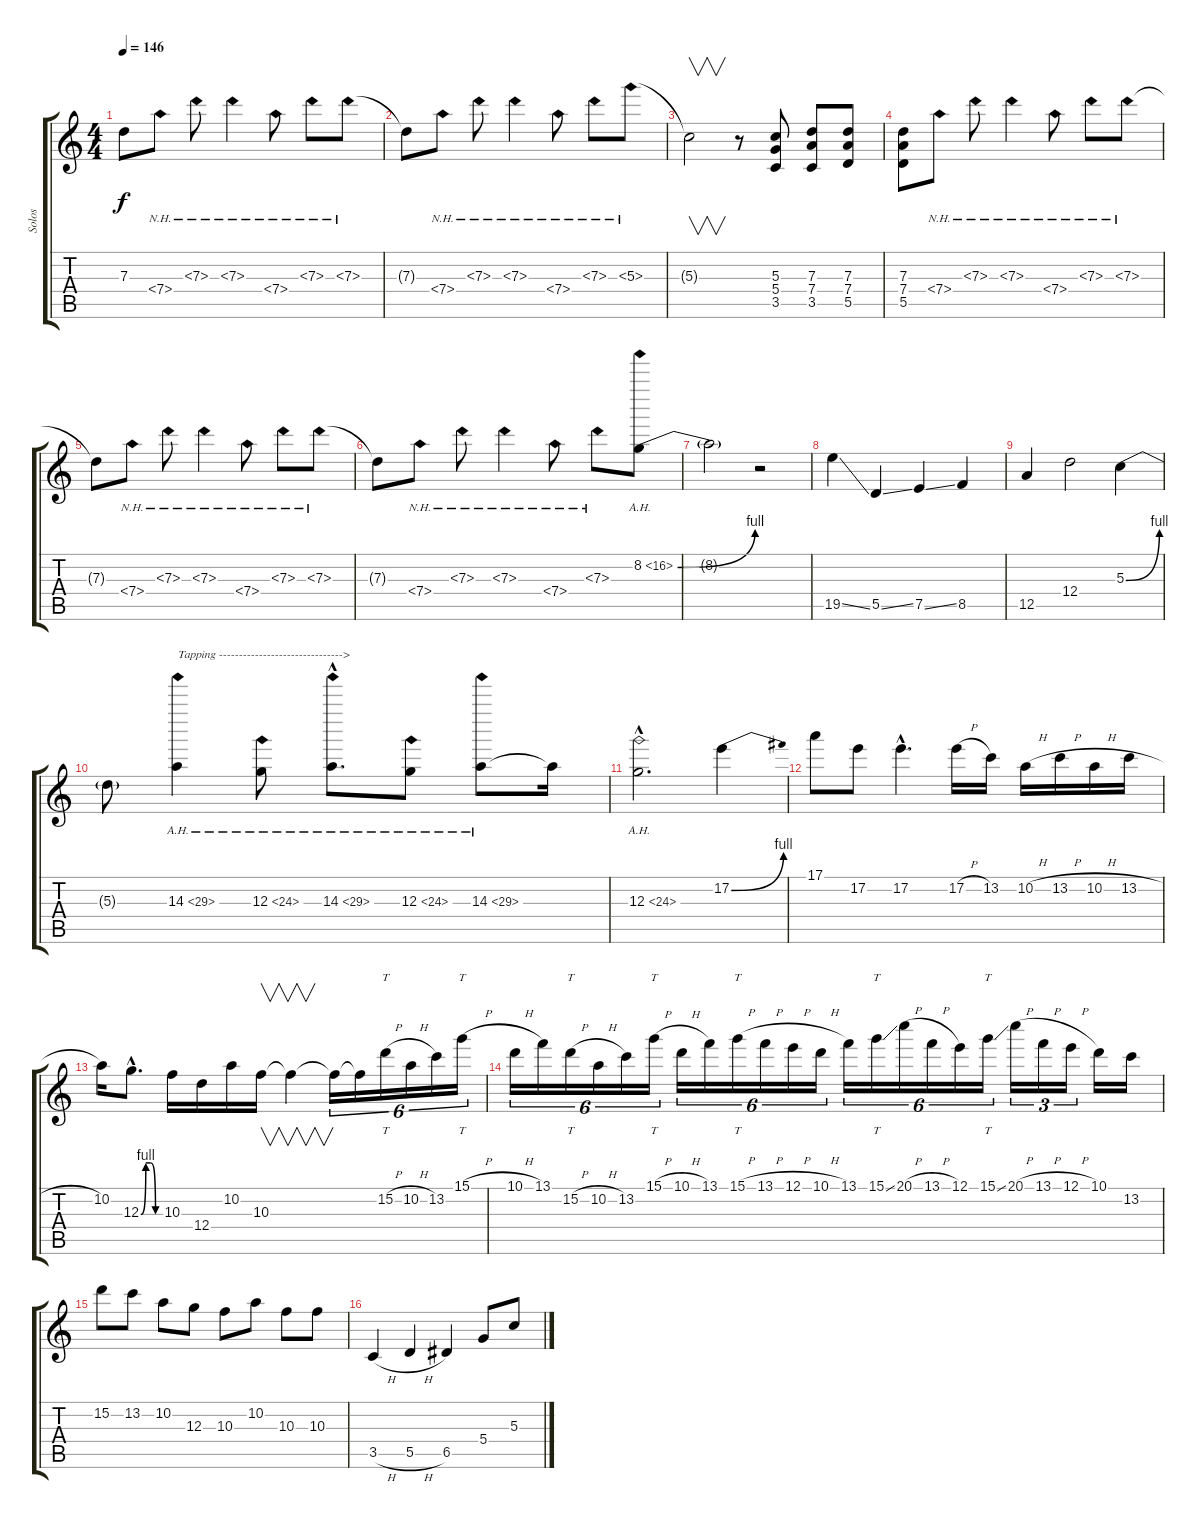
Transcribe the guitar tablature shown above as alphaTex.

\track ("Solos" "Solos") {instrument distortionguitar}
\staff {score tabs}
\tuning (E4 B3 G3 D3 A2 E2) {hide}
\ts (4 4)
\tempo 146
\clef g2
\ks c
7.3{t}.8{dy f} 7.4{nh}.8 7.3{nh}.8 7.3{nh}.4 7.4{nh}.8 7.3{nh}.8 7.3{nh}.8 |
7.3{t}.8 7.4{nh}.8 7.3{nh}.8 7.3{nh}.4 7.4{nh}.8 7.3{nh}.8 5.3{nh}.8 |
5.3{t}.2{v} r.8 (5.3 5.4 3.5).8 (7.3 7.4 3.5).8 (7.3 7.4 5.5).8 |
(7.3 7.4 5.5).8 7.4{nh}.8 7.3{nh}.8 7.3{nh}.4 7.4{nh}.8 7.3{nh}.8 7.3{nh}.8 |
7.3{t}.8 7.4{nh}.8 7.3{nh}.8 7.3{nh}.4 7.4{nh}.8 7.3{nh}.8 7.3{nh}.8 |
7.3{t}.8 7.4{nh}.8 7.3{nh}.8 7.3{nh}.4 7.4{nh}.8 7.3{nh}.8 8.2{be (bend 0 0 60 4) ah 8}.8 |
8.2{t}.2 r.2 |
19.5{ss}.4 5.5{ss}.4 7.5{ss}.4 8.5.4 |
12.5.4 12.4.2 5.3{be (bend 0 0 60 4)}.4 |
5.3{t}.8 14.3{ah 15}.4{txt "Tapping ------------------------------->"} 12.3{ah 12}.8 14.3{ah 15 hac}.8{d} 12.3{ah 12}.8 14.3{ah 15}.8 14.3{t}.16 |
12.3{ah 12 hac}.2{d} 17.2{be (bend 0 0 60 4)}.4 |
17.1.8 17.2.8 17.2{hac}.4{d} 17.2{h}.16 13.2.16 10.2{h}.16 13.2{h}.16 10.2{h}.16 13.2{h}.16 |
10.2.16 12.3{be (custom 0 0 15 4 30 4 45 0 60 0) hac}.8{d} 10.3.16 12.4.16 10.2.16 10.3.16{v} 10.3{t}.4{v} 10.3{t}.16{tu (6 4)} 10.3{t}.16{tu (6 4)} 15.2{h}.16{tt tu (6 4)} 10.2{h}.16{tu (6 4)} 13.2.16{tu (6 4)} 15.1{h}.16{tt tu (6 4)} |
10.1{h}.16{tu (6 4)} 13.1.16{tu (6 4)} 15.2{h}.16{tt tu (6 4)} 10.2{h}.16{tu (6 4)} 13.2.16{tu (6 4)} 15.1{h}.16{tt tu (6 4)} 10.1{h}.16{tu (6 4)} 13.1.16{tu (6 4)} 15.1{h}.16{tt tu (6 4)} 13.1{h}.16{tu (6 4)} 12.1{h}.16{tu (6 4)} 10.1{h}.16{tu (6 4)} 13.1.16{tu (6 4)} 15.1{ss}.16{tt tu (6 4)} 20.1{h}.16{tu (6 4)} 13.1{h}.16{tu (6 4)} 12.1.16{tu (6 4)} 15.1{ss}.16{tt tu (6 4)} 20.1{h}.16{tu (3 2)} 13.1{h}.16{tu (3 2)} 12.1{h}.16{tu (3 2)} 10.1.16 13.2.16 |
15.2.8 13.2.8 10.2.8 12.3.8 10.3.8 10.2.8 10.3.8 10.3.8 |
3.5{h}.4 5.5{h}.4 6.5.4 5.4.8 5.3.8
